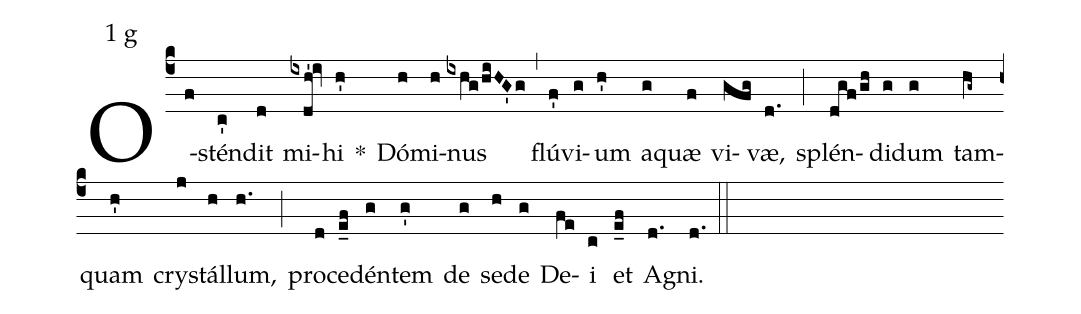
mode:1 g;
%%
(c4) O(f)stén(c')dit(d) mi(ixdh'!iv)hi(h') *() Dó(h)mi(h)nus(ixhg/hiHG'g) (,) flú(f')vi(g)um(h') a(g)quæ(f) vi(gfg)væ,(d.) (;) splén(dgf/gh)di(g)dum(g) tam(hg~)quam(h') cry(j)stál(h)lum,(h.) (;) pro(d)ce(e_f)dén(g)tem(g') de(g) se(h)de(g) De(fe)i(c) et(e_f) A(d.)gni.(d.) (::)
